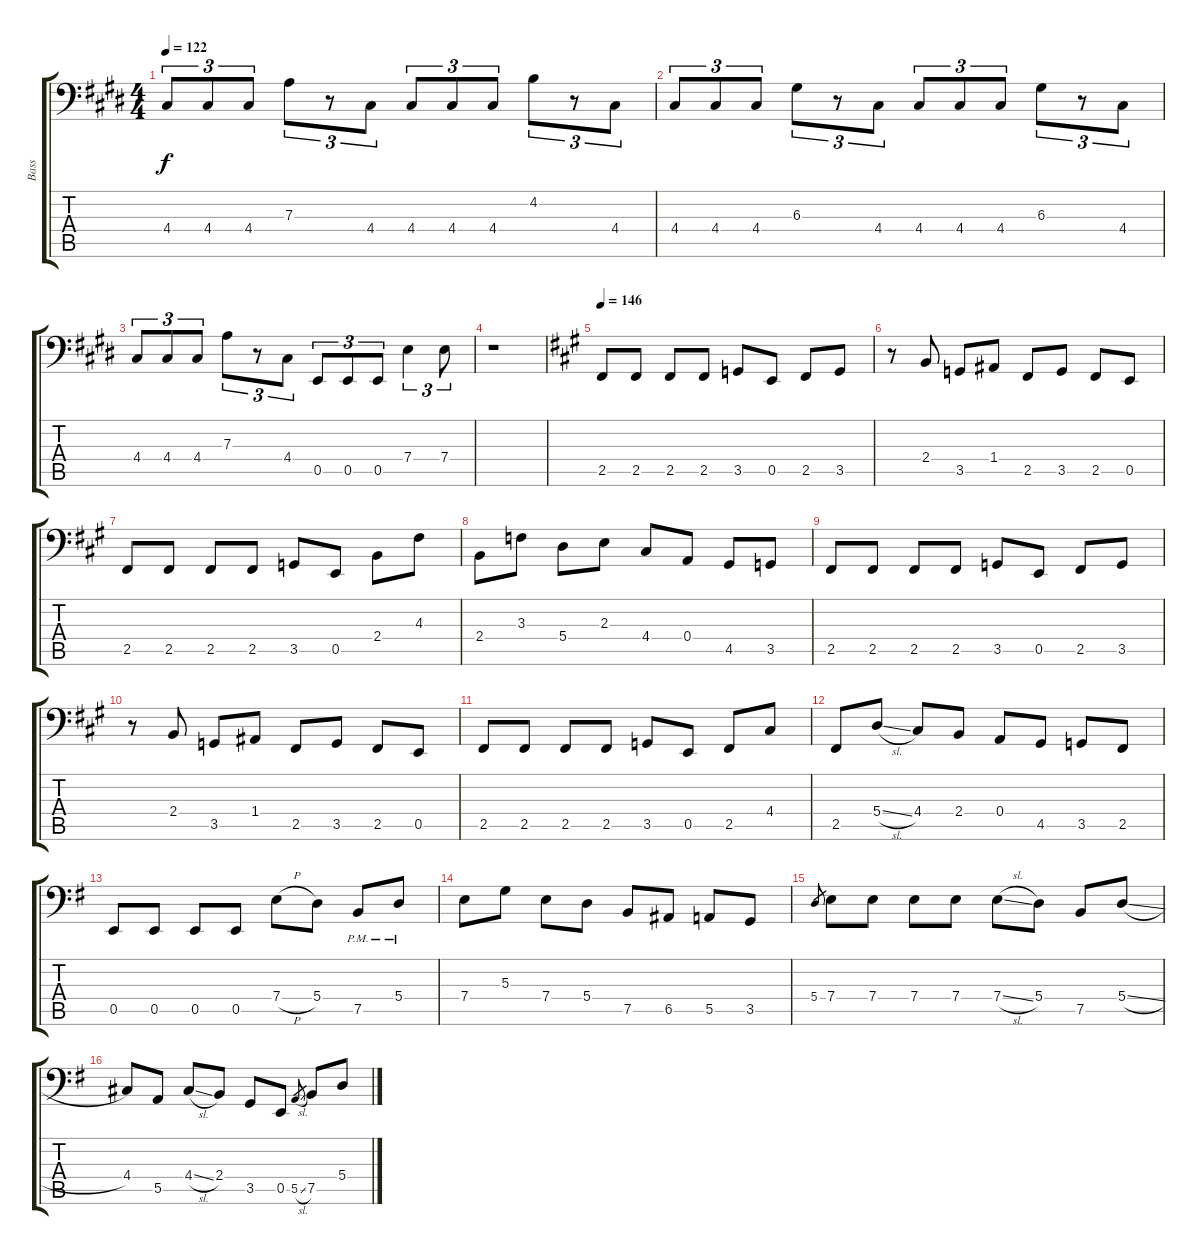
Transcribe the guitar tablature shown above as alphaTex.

\track ("Bass" "Bass") {instrument electricbassfinger}
\staff {score tabs}
\tuning (C3 G2 D2 A1 E1 B0) {hide}
\ts (4 4)
\tempo 122
\clef f4
\ks e
4.4.8{tu (3 2) dy f} 4.4.8{tu (3 2)} 4.4.8{tu (3 2)} 7.3.8{tu (3 2)} r.8{tu (3 2)} 4.4.8{tu (3 2)} 4.4.8{tu (3 2)} 4.4.8{tu (3 2)} 4.4.8{tu (3 2)} 4.2.8{tu (3 2)} r.8{tu (3 2)} 4.4.8{tu (3 2)} |
4.4.8{tu (3 2)} 4.4.8{tu (3 2)} 4.4.8{tu (3 2)} 6.3.8{tu (3 2)} r.8{tu (3 2)} 4.4.8{tu (3 2)} 4.4.8{tu (3 2)} 4.4.8{tu (3 2)} 4.4.8{tu (3 2)} 6.3.8{tu (3 2)} r.8{tu (3 2)} 4.4.8{tu (3 2)} |
4.4.8{tu (3 2)} 4.4.8{tu (3 2)} 4.4.8{tu (3 2)} 7.3.8{tu (3 2)} r.8{tu (3 2)} 4.4.8{tu (3 2)} 0.5.8{tu (3 2)} 0.5.8{tu (3 2)} 0.5.8{tu (3 2)} 7.4.4{tu (3 2)} 7.4.8{tu (3 2)} |
r.1 |
\tempo 146
\ks a
2.5.8 2.5.8 2.5.8 2.5.8 3.5.8 0.5.8 2.5.8 3.5.8 |
r.8 2.4.8 3.5.8 1.4.8 2.5.8 3.5.8 2.5.8 0.5.8 |
2.5.8 2.5.8 2.5.8 2.5.8 3.5.8 0.5.8 2.4.8 4.3.8 |
2.4.8 3.3.8 5.4.8 2.3.8 4.4.8 0.4.8 4.5.8 3.5.8 |
2.5.8 2.5.8 2.5.8 2.5.8 3.5.8 0.5.8 2.5.8 3.5.8 |
r.8 2.4.8 3.5.8 1.4.8 2.5.8 3.5.8 2.5.8 0.5.8 |
2.5.8 2.5.8 2.5.8 2.5.8 3.5.8 0.5.8 2.5.8 4.4.8 |
2.5.8 5.4{sl}.8 4.4.8 2.4.8 0.4.8 4.5.8 3.5.8 2.5.8 |
\ks g
0.5.8 0.5.8 0.5.8 0.5.8 7.4{h}.8 5.4.8 7.5{pm}.8 5.4{pm}.8 |
7.4.8 5.3.8 7.4.8 5.4.8 7.5.8 6.5.8 5.5.8 3.5.8 |
5.4.8{gr} 7.4.8 7.4.8 7.4.8 7.4.8 7.4{sl}.8 5.4.8 7.5.8 5.4{sl}.8 |
4.4.8 5.5.8 4.4{sl}.8 2.4.8 3.5.8 0.5.8 5.5{sl}.8{gr} 7.5.8 5.4.8
